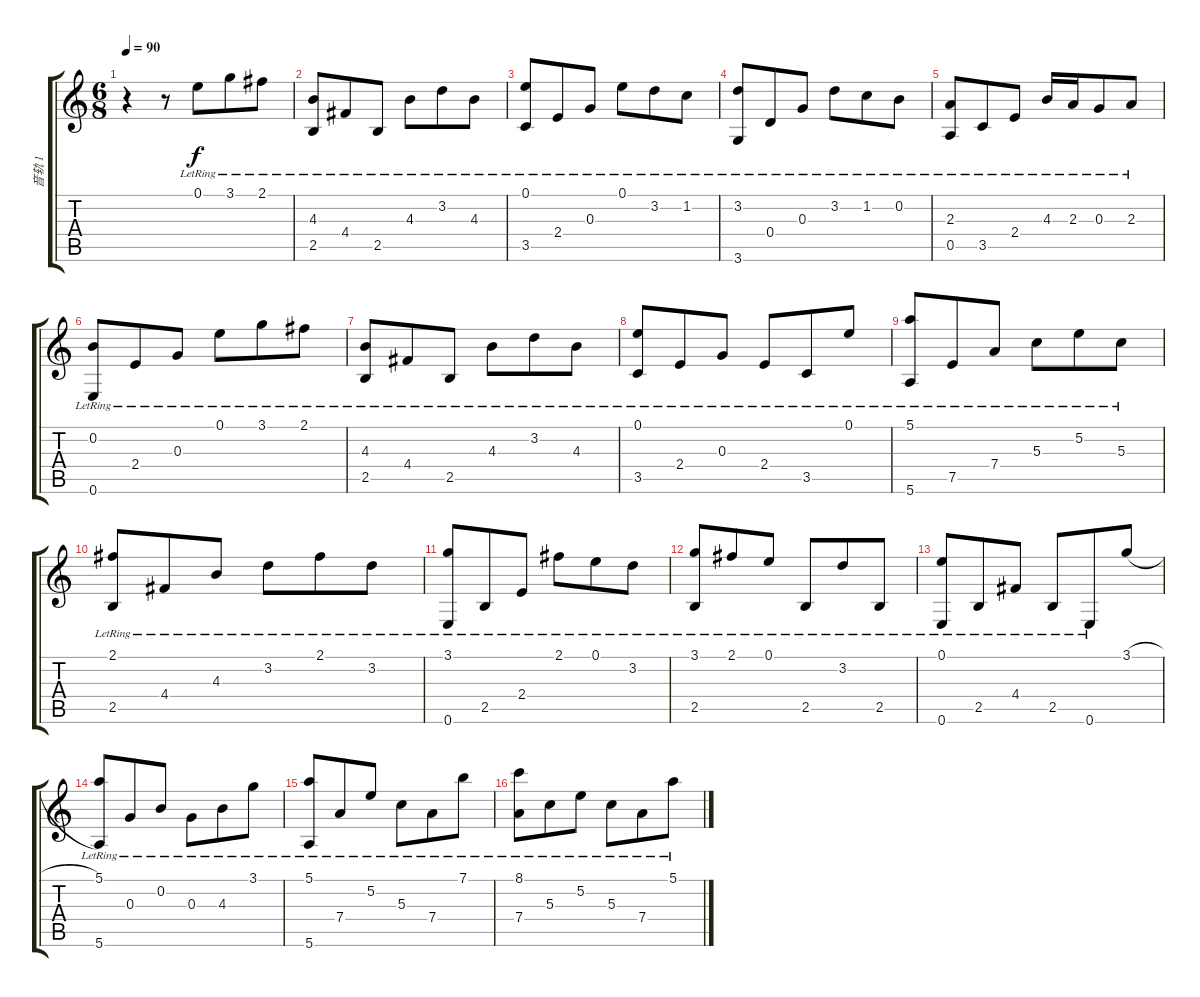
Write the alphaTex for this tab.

\track ("音轨 1" "音轨 1") {instrument acousticguitarnylon}
\staff {score tabs}
\tuning (E4 B3 G3 D3 A2 E2) {hide}
\ts (6 8)
\tempo 90
\clef g2
\ks c
r.4{dy f instrument acousticguitarnylon} r.8 0.1{lr}.8 3.1{lr}.8 2.1{lr}.8 |
(4.3{lr} 2.5{lr}).8 4.4{lr}.8 2.5{lr}.8 4.3{lr}.8 3.2{lr}.8 4.3{lr}.8 |
(0.1{lr} 3.5{lr}).8 2.4{lr}.8 0.3{lr}.8 0.1{lr}.8 3.2{lr}.8 1.2{lr}.8 |
(3.2{lr} 3.6{lr}).8 0.4{lr}.8 0.3{lr}.8 3.2{lr}.8 1.2{lr}.8 0.2{lr}.8 |
(2.3{lr} 0.5{lr}).8 3.5{lr}.8 2.4{lr}.8 4.3{lr}.16 2.3{lr}.16 0.3{lr}.8 2.3{lr}.8 |
(0.2{lr} 0.6{lr}).8 2.4{lr}.8 0.3{lr}.8 0.1{lr}.8 3.1{lr}.8 2.1{lr}.8 |
(4.3{lr} 2.5{lr}).8 4.4{lr}.8 2.5{lr}.8 4.3{lr}.8 3.2{lr}.8 4.3{lr}.8 |
(0.1{lr} 3.5{lr}).8 2.4{lr}.8 0.3{lr}.8 2.4{lr}.8 3.5{lr}.8 0.1{lr}.8 |
(5.1{lr} 5.6{lr}).8 7.5{lr}.8 7.4{lr}.8 5.3{lr}.8 5.2{lr}.8 5.3{lr}.8 |
(2.1{lr} 2.5{lr}).8 4.4{lr}.8 4.3{lr}.8 3.2{lr}.8 2.1{lr}.8 3.2{lr}.8 |
(3.1{lr} 0.6{lr}).8 2.5{lr}.8 2.4{lr}.8 2.1{lr}.8 0.1{lr}.8 3.2{lr}.8 |
(3.1{lr} 2.5{lr}).8 2.1{lr}.8 0.1{lr}.8 2.5{lr}.8 3.2{lr}.8 2.5{lr}.8 |
(0.1{lr} 0.6{lr}).8 2.5{lr}.8 4.4{lr}.8 2.5{lr}.8 0.6{lr}.8 3.1{h}.8 |
(5.1{lr} 5.6{lr}).8 0.3{lr}.8 0.2{lr}.8 0.3{lr}.8 4.3{lr}.8 3.1{lr}.8 |
(5.1{lr} 5.6{lr}).8 7.4{lr}.8 5.2{lr}.8 5.3{lr}.8 7.4{lr}.8 7.1{lr}.8 |
(8.1{lr} 7.4{lr}).8 5.3{lr}.8 5.2{lr}.8 5.3{lr}.8 7.4{lr}.8 5.1{lr}.8
